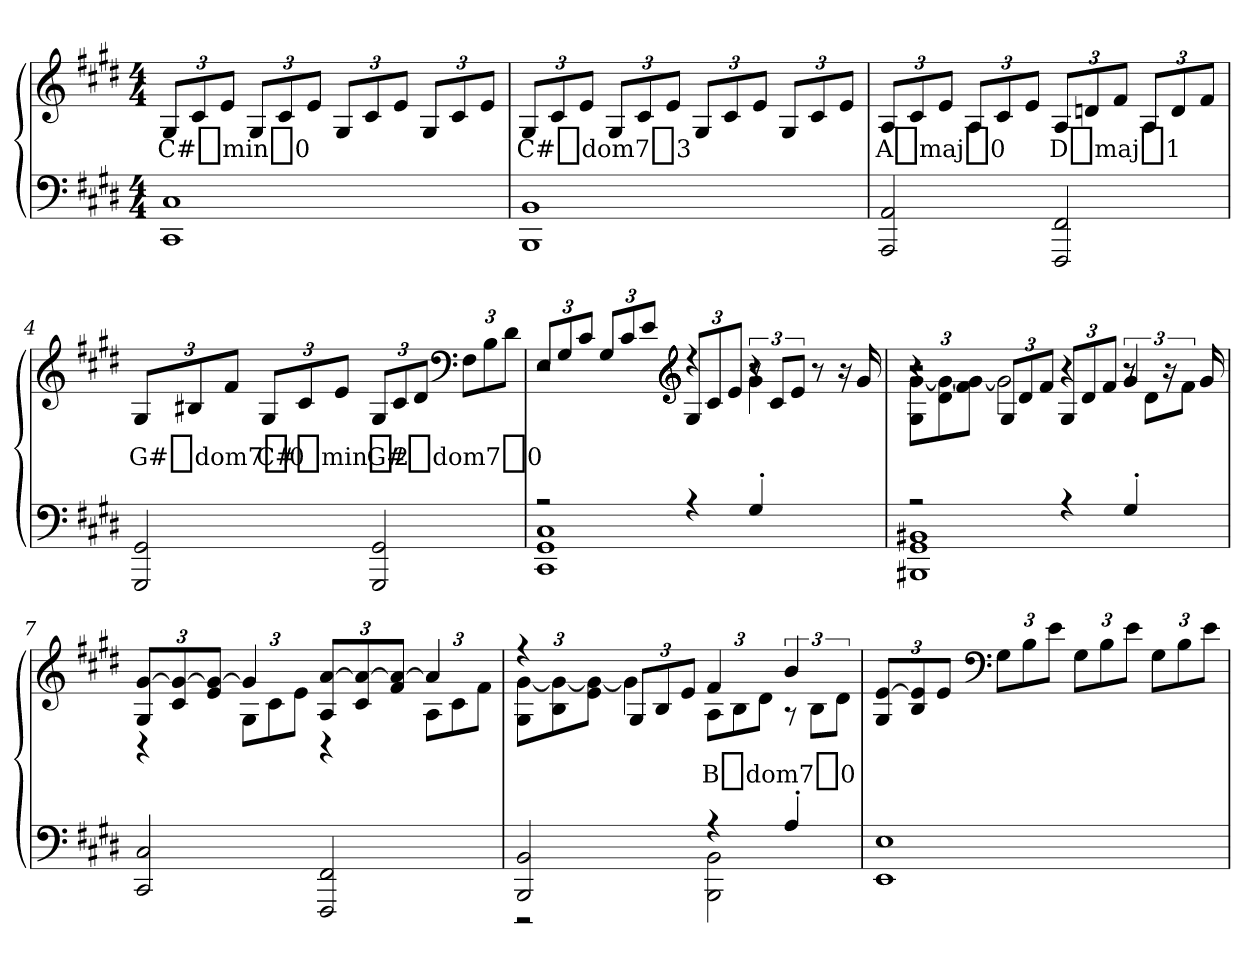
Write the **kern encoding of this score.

**kern	**kern	**text	**dynam
*part1	*part1	*part1	*part1
*staff2	*staff1	*staff1	*staff1/2
*clefF4	*clefG2	*	*
*k[f#c#g#d#]	*k[f#c#g#d#]	*	*
*M4/4	*M4/4	*	*
*	*Xbrackettup	*	*
=1	=1	=1	=1
!	!	!	!LO:DY:a
1CC# 1C#	12G#/L	C#_min_0	M.M. = 45
.	12c#/	.	.
.	12e/J	.	.
.	12G#/L	.	.
.	12c#/	.	.
.	12e/J	.	.
.	12G#/L	.	.
.	12c#/	.	.
.	12e/J	.	.
.	12G#/L	.	.
.	12c#/	.	.
.	12e/J	.	.
=2	=2	=2	=2
1BBB 1BB	12G#/L	C#_dom7_3	.
.	12c#/	.	.
.	12e/J	.	.
.	12G#/L	.	.
.	12c#/	.	.
.	12e/J	.	.
.	12G#/L	.	.
.	12c#/	.	.
.	12e/J	.	.
.	12G#/L	.	.
.	12c#/	.	.
.	12e/J	.	.
=3	=3	=3	=3
2AAA/ 2AA/	12A/L	A_maj_0	.
.	12c#/	.	.
.	12e/J	.	.
.	12A/L	.	.
.	12c#/	.	.
.	12e/J	.	.
2FFF#/ 2FF#/	12A/L	D_maj_1	.
.	12dn/	.	.
.	12f#/J	.	.
.	12A/L	.	.
.	12d/	.	.
.	12f#/J	.	.
=4	=4	=4	=4
2GGG#/ 2GG#/	12G#/L	G#_dom7_0	.
.	12B#X/	.	.
.	12f#/J	.	.
.	12G#/L	C#_min_2	.
.	12c#/	.	.
.	12e/J	.	.
2GGG#/ 2GG#/	12G#/L	G#_dom7_0	.
.	12c#/	.	.
.	12d#/J	.	.
*	*clefF4	*	*
.	12F#\L	.	.
.	12B#\	.	.
.	12d#\J	.	.
=5	=5	=5	=5
*^	*^	*	*
*	*	*	*^	*	*
2r	1CC# 1GG# 1C#	2r	2r	12E/L	.	.
.	.	.	.	12G#/	.	.
.	.	.	.	12c#/J	.	.
.	.	.	.	12G#/L	.	.
.	.	.	.	12c#/	.	.
.	.	.	.	12e/J	.	.
*	*	*clefG2	*	*	*	*
4r	.	4ryy	4r	12G#/L	.	.
.	.	.	.	12c#/	.	.
.	.	.	.	12e/J	.	.
*	*	*	*	*brackettup	*	*
4G#'/	.	4r	4g#\	12r	.	.
.	.	.	.	12c#/L	.	.
.	.	.	.	12e/J	.	.
4ryy	4ryy	8r	4ryy	4ryy	.	.
.	.	16r	.	.	.	.
.	.	16g#/	.	.	.	.
=6	=6	=6	=6	=6	=6	=6
*	*	*	*Xbrackettup	*	*	*
2r	1BBB#X 1GG# 1BB#X	2r	12G#\ [12g#\L	4r	.	.
.	.	.	12d#\ 12g#_\	.	.	.
.	.	.	12f#\ 12g#_\J	.	.	.
.	.	.	2g#\]	12G#/L	.	.
.	.	.	.	12d#/	.	.
.	.	.	.	12f#/J	.	.
4r	.	4r	.	12G#/L	.	.
.	.	.	.	12d#/	.	.
.	.	.	.	12f#/J	.	.
*	*	*	*brackettup	*	*	*
4G#'/	.	4g#/	12r	8r	.	.
.	.	.	12d#\L	.	.	.
.	.	.	.	16r	.	.
.	.	.	12f#\J	.	.	.
.	.	.	.	16g#/	.	.
*v	*v	*	*	*	*	*
*	*v	*v	*v	*	*
=7	=7	=7	=7
*	*Xbrackettup	*	*
*	*^	*	*
2CC#/ 2C#/	12G#/ [12g#/L	4r	.	.
.	12c#/ 12g#_/	.	.	.
.	12e/ 12g#_/J	.	.	.
.	4g#/]	12G#\L	.	.
.	.	12c#\	.	.
.	.	12e\J	.	.
2FFF#/ 2FF#/	12A/ [12a/L	4r	.	.
.	12c#/ 12a_/	.	.	.
.	12f#/ 12a_/J	.	.	.
.	4a/]	12A\L	.	.
.	.	12c#\	.	.
.	.	12f#\J	.	.
=8	=8	=8	=8	=8
*^	*	*	*	*
2BBB/ 2BB/	2r	4r	12G#\ [12g#\L	.	.
.	.	.	12B\ 12g#_\	.	.
.	.	.	12e\ 12g#_\J	.	.
.	.	12G#/L	4g#\]	.	.
.	.	12B/	.	.	.
.	.	12e/J	.	.	.
4r	2BBB\ 2BB\	4f#/	12A\L	B_dom7_0	.
.	.	.	12B\	.	.
.	.	.	12d#\J	.	.
*	*	*	*brackettup	*	*
4A'/	.	4b/	12r	.	.
.	.	.	12B\L	.	.
.	.	.	12d#\J	.	.
*v	*v	*	*	*	*
*	*v	*v	*	*
=9	=9	=9	=9
*	*Xbrackettup	*	*
1EE 1E	12G#/ [12e/L	.	.
.	12B/ 12e]/	.	.
.	12e/J	.	.
*	*clefF4	*	*
.	12G#\L	.	.
.	12B\	.	.
.	12e\J	.	.
.	12G#\L	.	.
.	12B\	.	.
.	12e\J	.	.
.	12G#\L	.	.
.	12B\	.	.
.	12e\J	.	.
=	=	=	=
*-	*-	*-	*-
